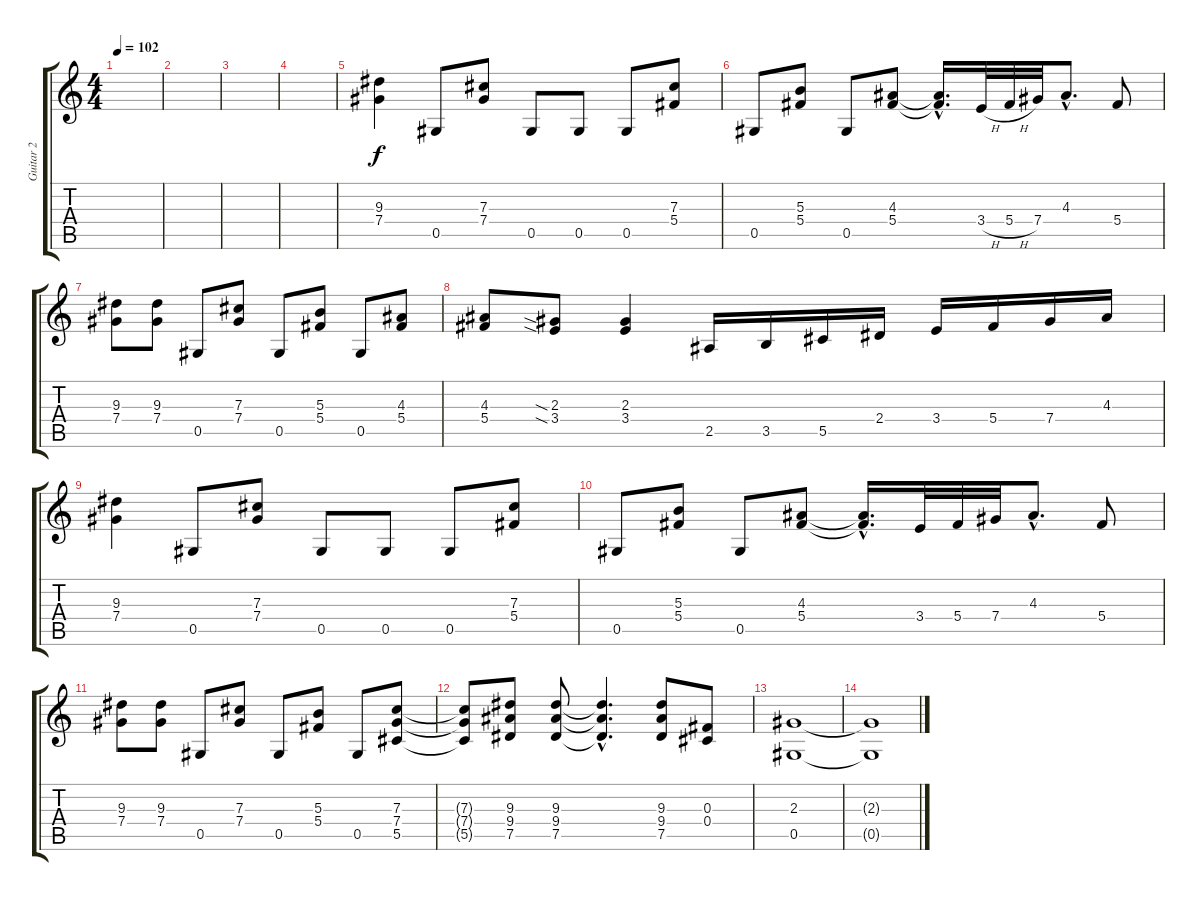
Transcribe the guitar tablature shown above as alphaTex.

\track ("Guitar 2" "Guitar 2") {instrument overdrivenguitar}
\staff {score tabs}
\tuning (Eb4 Bb3 Gb3 Db3 Ab2 Eb2) {hide}
\ts (4 4)
\tempo 102
\clef g2
\ks aminor
|
|
|
|
(9.3 7.4).4 0.5.8 (7.3 7.4).8 0.5.8 0.5.8 0.5.8 (7.3 5.4).8 |
0.5.8 (5.3 5.4).8 0.5.8 (4.3 5.4).8 (4.3{hac t} 5.4{hac t}).16{d} 3.4{h}.32 5.4{h}.32 7.4.32 4.3{hac}.8{d} 5.4.8 |
(9.3 7.4).8 (9.3 7.4).8 0.5.8 (7.3 7.4).8 0.5.8 (5.3 5.4).8 0.5.8 (4.3 5.4).8 |
(4.3 5.4).8 (2.3{sia} 3.4{sia}).8 (2.3 3.4).4 2.5.16 3.5.16 5.5.16 2.4.16 3.4.16 5.4.16 7.4.16 4.3.16 |
(9.3 7.4).4 0.5.8 (7.3 7.4).8 0.5.8 0.5.8 0.5.8 (7.3 5.4).8 |
0.5.8 (5.3 5.4).8 0.5.8 (4.3 5.4).8 (4.3{hac t} 5.4{hac t}).16{d} 3.4.32 5.4.32 7.4.32 4.3{hac}.8{d} 5.4.8 |
(9.3 7.4).8 (9.3 7.4).8 0.5.8 (7.3 7.4).8 0.5.8 (5.3 5.4).8 0.5.8 (7.3 7.4 5.5).8 |
(7.3{t} 7.4{t} 5.5{t}).8 (9.3 9.4 7.5).8 (9.3 9.4 7.5).8 (9.3{hac t} 9.4{hac t} 7.5{hac t}).4{d} (9.3 9.4 7.5).8 (0.3 0.4).8 |
(2.3 0.5).1 |
(2.3{t} 0.5{t}).1
